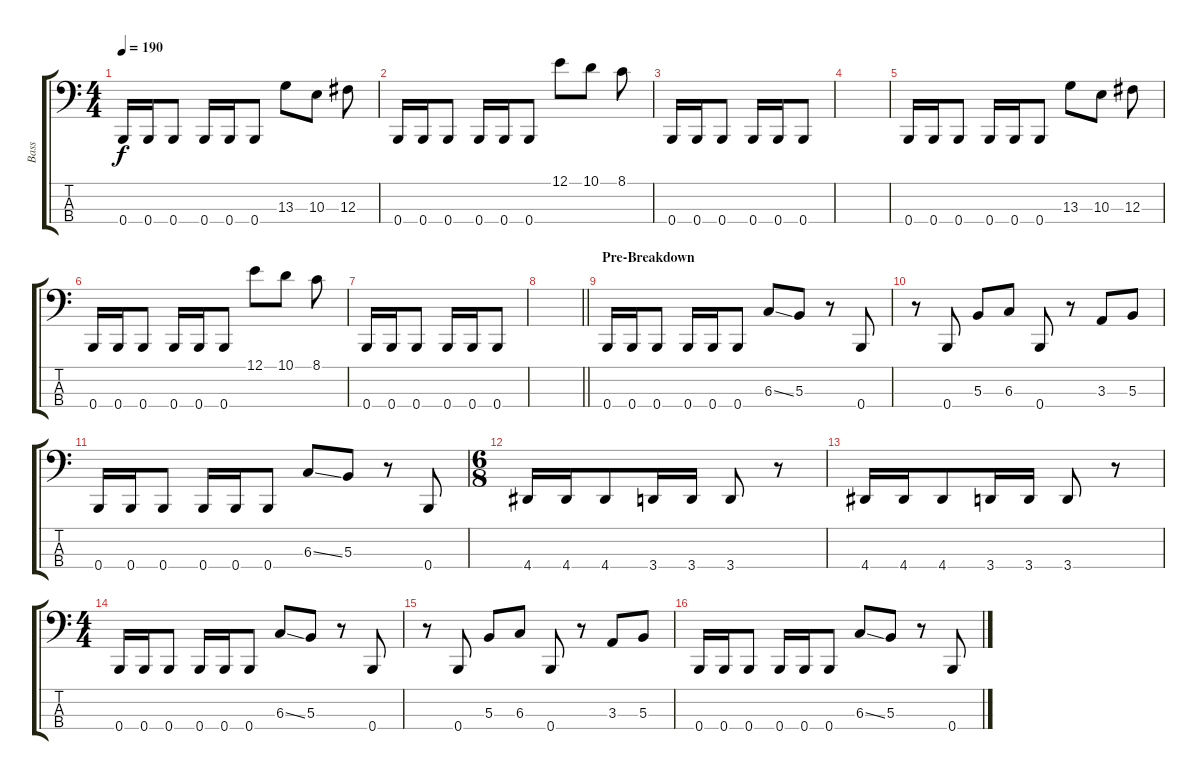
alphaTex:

\track ("Bass" "Bass") {instrument electricbasspick}
\staff {score tabs}
\tuning (E2 B1 Gb1 B0) {hide}
\ts (4 4)
\tempo 190
\clef f4
\ks c
0.4.16{dy f} 0.4.16 0.4.8 0.4.16 0.4.16 0.4.8 13.3.8 10.3.8 12.3.8 |
0.4.16 0.4.16 0.4.8 0.4.16 0.4.16 0.4.8 12.1.8 10.1.8 8.1.8 |
0.4.16 0.4.16 0.4.8 0.4.16 0.4.16 0.4.8 |
|
0.4.16 0.4.16 0.4.8 0.4.16 0.4.16 0.4.8 13.3.8 10.3.8 12.3.8 |
0.4.16 0.4.16 0.4.8 0.4.16 0.4.16 0.4.8 12.1.8 10.1.8 8.1.8 |
0.4.16 0.4.16 0.4.8 0.4.16 0.4.16 0.4.8 |
\barLineRight lightlight
|
\section ("" "Pre-Breakdown")
0.4.16 0.4.16 0.4.8 0.4.16 0.4.16 0.4.8 6.3{ss}.8 5.3.8 r.8 0.4.8 |
r.8 0.4.8 5.3.8 6.3.8 0.4.8 r.8 3.3.8 5.3.8 |
0.4.16 0.4.16 0.4.8 0.4.16 0.4.16 0.4.8 6.3{ss}.8 5.3.8 r.8 0.4.8 |
\ts (6 8)
4.4.16 4.4.16 4.4.8 3.4.16 3.4.16 3.4.8 r.8 |
4.4.16 4.4.16 4.4.8 3.4.16 3.4.16 3.4.8 r.8 |
\ts (4 4)
0.4.16 0.4.16 0.4.8 0.4.16 0.4.16 0.4.8 6.3{ss}.8 5.3.8 r.8 0.4.8 |
r.8 0.4.8 5.3.8 6.3.8 0.4.8 r.8 3.3.8 5.3.8 |
0.4.16 0.4.16 0.4.8 0.4.16 0.4.16 0.4.8 6.3{ss}.8 5.3.8 r.8 0.4.8
